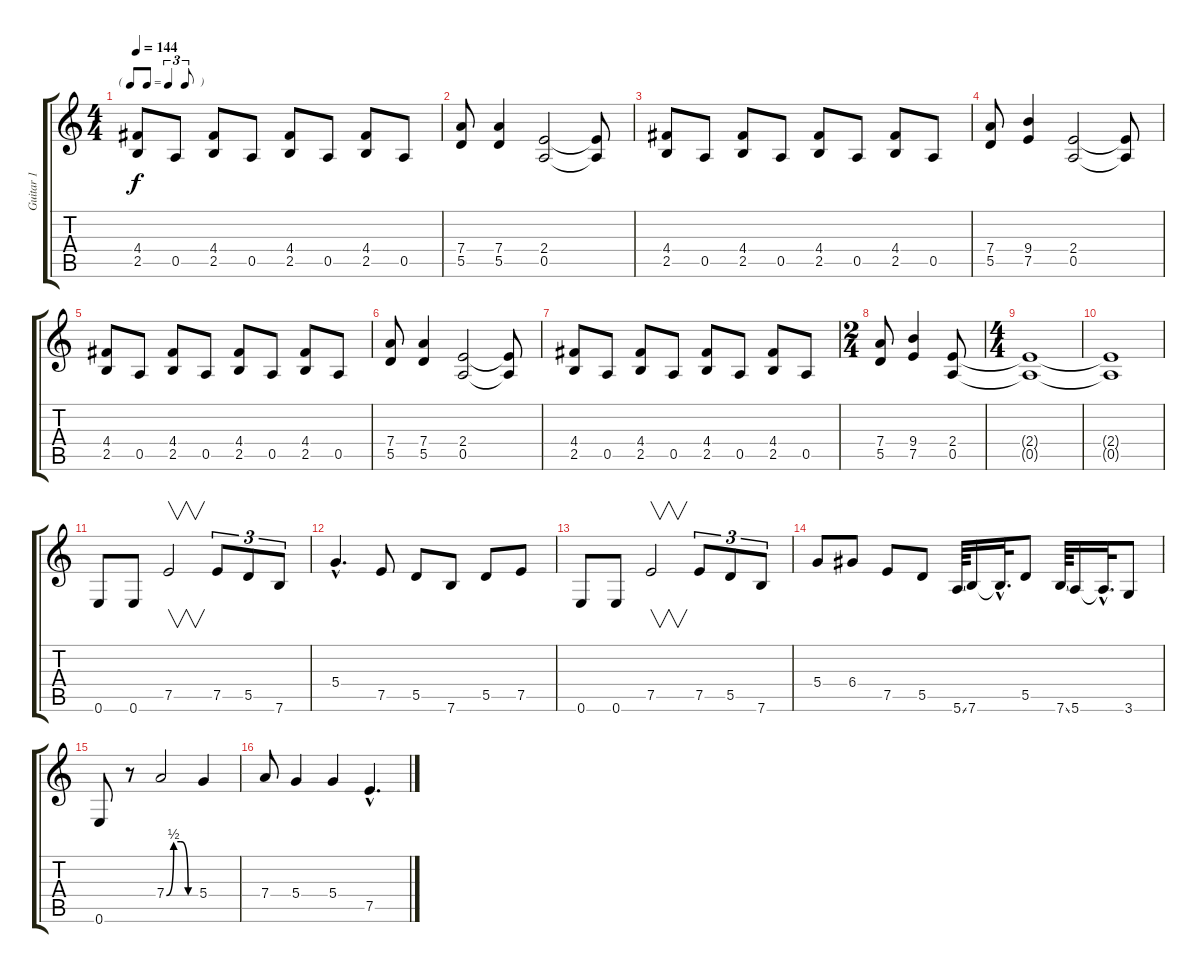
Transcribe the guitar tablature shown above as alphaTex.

\track ("Guitar 1" "Guitar 1") {instrument distortionguitar}
\staff {score tabs}
\tuning (E4 B3 G3 D3 A2 E2) {hide}
\ts (4 4)
\tf triplet8th
\tempo 144
\clef g2
\ks c
(4.4 2.5).8{dy f} 0.5.8 (4.4 2.5).8 0.5.8 (4.4 2.5).8 0.5.8 (4.4 2.5).8 0.5.8 |
(7.4 5.5).8 (7.4 5.5).4 (2.4 0.5).2 (2.4{t} 0.5{t}).8 |
(4.4 2.5).8 0.5.8 (4.4 2.5).8 0.5.8 (4.4 2.5).8 0.5.8 (4.4 2.5).8 0.5.8 |
(7.4 5.5).8 (9.4 7.5).4 (2.4 0.5).2 (2.4{t} 0.5{t}).8 |
(4.4 2.5).8 0.5.8 (4.4 2.5).8 0.5.8 (4.4 2.5).8 0.5.8 (4.4 2.5).8 0.5.8 |
(7.4 5.5).8 (7.4 5.5).4 (2.4 0.5).2 (2.4{t} 0.5{t}).8 |
(4.4 2.5).8 0.5.8 (4.4 2.5).8 0.5.8 (4.4 2.5).8 0.5.8 (4.4 2.5).8 0.5.8 |
\ts (2 4)
(7.4 5.5).8 (9.4 7.5).4 (2.4 0.5).8 |
\ts (4 4)
(2.4{t} 0.5{t}).1 |
(2.4{t} 0.5{t}).1 |
0.6.8 0.6.8 7.5.2{v} 7.5.8{tu (3 2)} 5.5.8{tu (3 2)} 7.6.8{tu (3 2)} |
5.4{hac}.4{d} 7.5.8 5.5.8 7.6.8 5.5.8 7.5.8 |
0.6.8 0.6.8 7.5.2{v} 7.5.8{tu (3 2)} 5.5.8{tu (3 2)} 7.6.8{tu (3 2)} |
5.4.8 6.4.8 7.5.8 5.5.8 5.6{ss}.64 7.6.16 7.6{hac t}.32{d} 5.5.8 7.6{ss}.64 5.6.16 5.6{hac t}.32{d} 3.6.8 |
0.6.8 r.8 7.4{be (custom 0 0 15 2 30 2 45 0 60 0)}.2 5.4.4 |
7.4.8 5.4.4 5.4.4 7.5{hac}.4{d}
